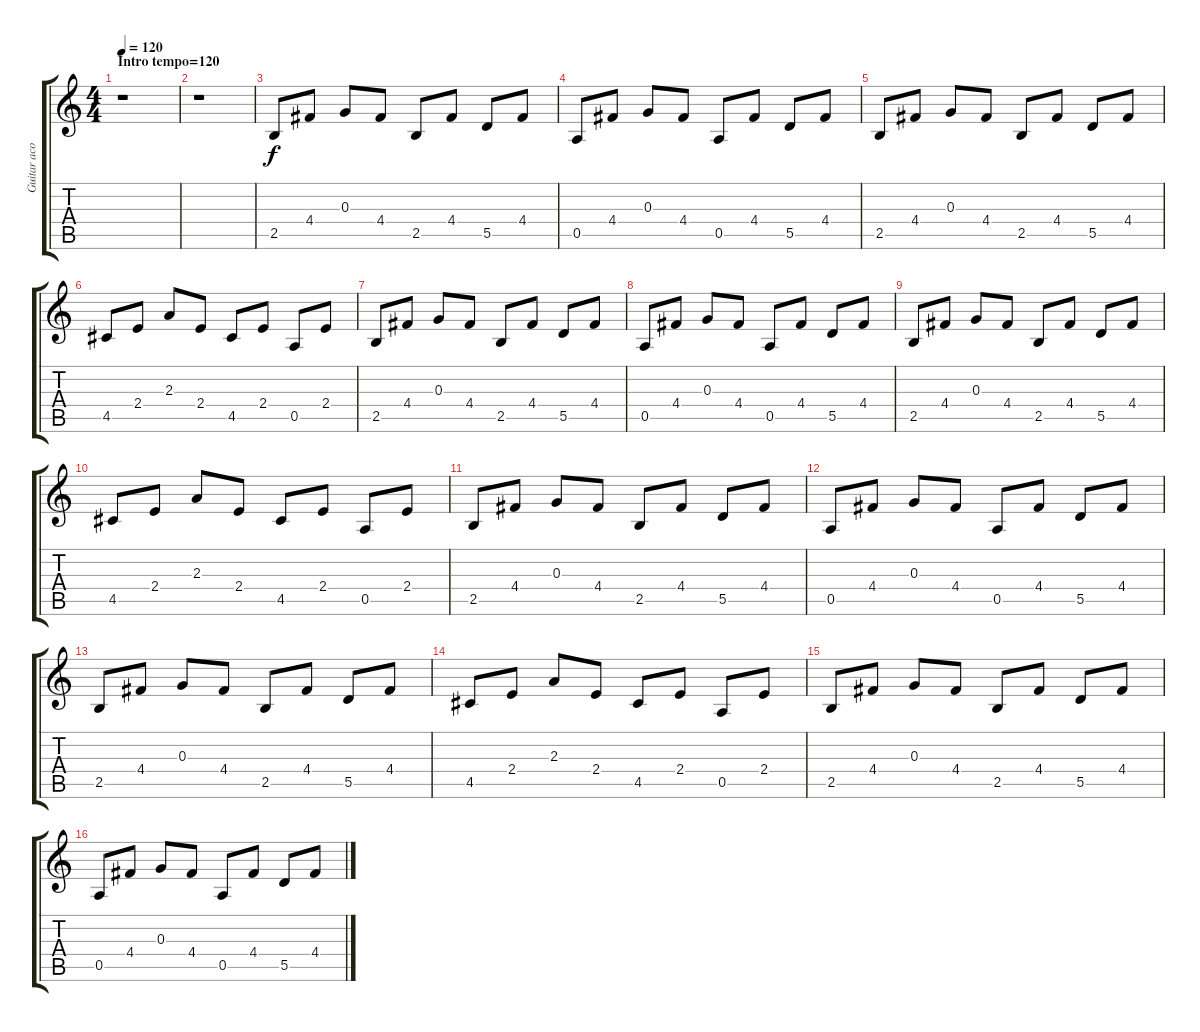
\track ("Guitar acoustic 1" "Guitar aco") {instrument acousticguitarsteel}
\staff {score tabs}
\tuning (E4 B3 G3 D3 A2 E2) {hide}
\ts (4 4)
\section ("" "Intro tempo=120")
\tempo 120
\clef g2
\ks c
r.1{dy f instrument acousticguitarsteel} |
r.1 |
2.5.8 4.4.8 0.3.8 4.4.8 2.5.8 4.4.8 5.5.8 4.4.8 |
0.5.8 4.4.8 0.3.8 4.4.8 0.5.8 4.4.8 5.5.8 4.4.8 |
2.5.8 4.4.8 0.3.8 4.4.8 2.5.8 4.4.8 5.5.8 4.4.8 |
4.5.8 2.4.8 2.3.8 2.4.8 4.5.8 2.4.8 0.5.8 2.4.8 |
2.5.8 4.4.8 0.3.8 4.4.8 2.5.8 4.4.8 5.5.8 4.4.8 |
0.5.8 4.4.8 0.3.8 4.4.8 0.5.8 4.4.8 5.5.8 4.4.8 |
2.5.8 4.4.8 0.3.8 4.4.8 2.5.8 4.4.8 5.5.8 4.4.8 |
4.5.8 2.4.8 2.3.8 2.4.8 4.5.8 2.4.8 0.5.8 2.4.8 |
2.5.8 4.4.8 0.3.8 4.4.8 2.5.8 4.4.8 5.5.8 4.4.8 |
0.5.8 4.4.8 0.3.8 4.4.8 0.5.8 4.4.8 5.5.8 4.4.8 |
2.5.8 4.4.8 0.3.8 4.4.8 2.5.8 4.4.8 5.5.8 4.4.8 |
4.5.8 2.4.8 2.3.8 2.4.8 4.5.8 2.4.8 0.5.8 2.4.8 |
2.5.8 4.4.8 0.3.8 4.4.8 2.5.8 4.4.8 5.5.8 4.4.8 |
0.5.8 4.4.8 0.3.8 4.4.8 0.5.8 4.4.8 5.5.8 4.4.8
